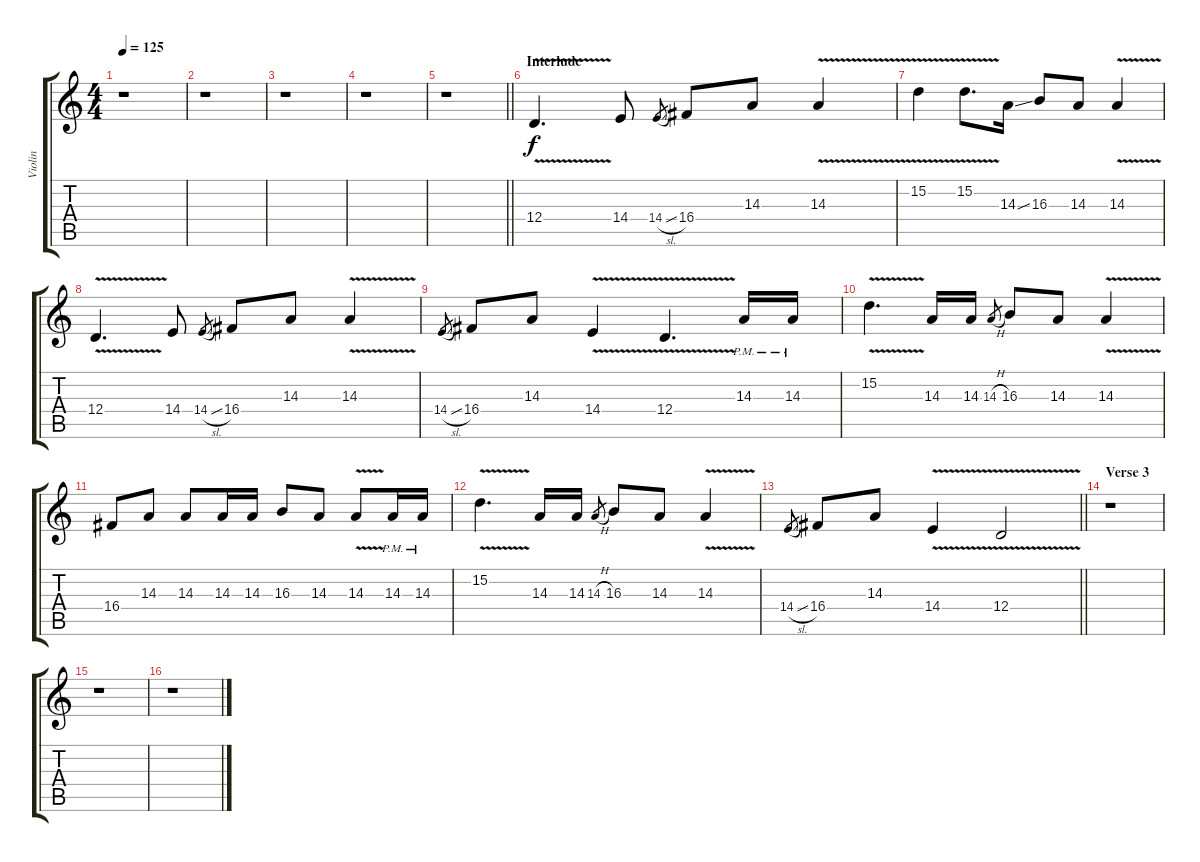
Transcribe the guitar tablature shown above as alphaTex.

\track ("Violin" "Violin") {instrument violin}
\staff {score tabs}
\tuning (E4 B3 G3 D3 A2 E2) {hide}
\ts (4 4)
\tempo 125
\clef g2
\ks c
r.1{dy f} |
r.1 |
r.1 |
r.1 |
\barLineRight lightlight
r.1 |
\section ("" "Interlude")
12.4{v}.4{d} 14.4.8 14.4{sl}.8{gr} 16.4.8 14.3.8 14.3{v}.4 |
15.2{v}.4 15.2{v}.8{d} 14.3{ss}.16 16.3.8 14.3.8 14.3{v}.4 |
12.4{v}.4{d} 14.4.8 14.4{sl}.8{gr} 16.4.8 14.3.8 14.3{v}.4 |
14.4{sl}.8{gr} 16.4.8 14.3.8 14.4{v}.4 12.4{v}.4{d} 14.3{pm}.16 14.3{pm}.16 |
15.2{v}.4{d} 14.3.16 14.3.16 14.3{h}.8{gr} 16.3.8 14.3.8 14.3{v}.4 |
16.4.8 14.3.8 14.3.8 14.3.16 14.3.16 16.3.8 14.3.8 14.3{v}.8 14.3{pm}.16 14.3{pm}.16 |
15.2{v}.4{d} 14.3.16 14.3.16 14.3{h}.8{gr} 16.3.8 14.3.8 14.3{v}.4 |
\barLineRight lightlight
14.4{sl}.8{gr} 16.4.8 14.3.8 14.4{v}.4 12.4{v}.2 |
\section ("" "Verse 3")
r.1 |
r.1 |
r.1
